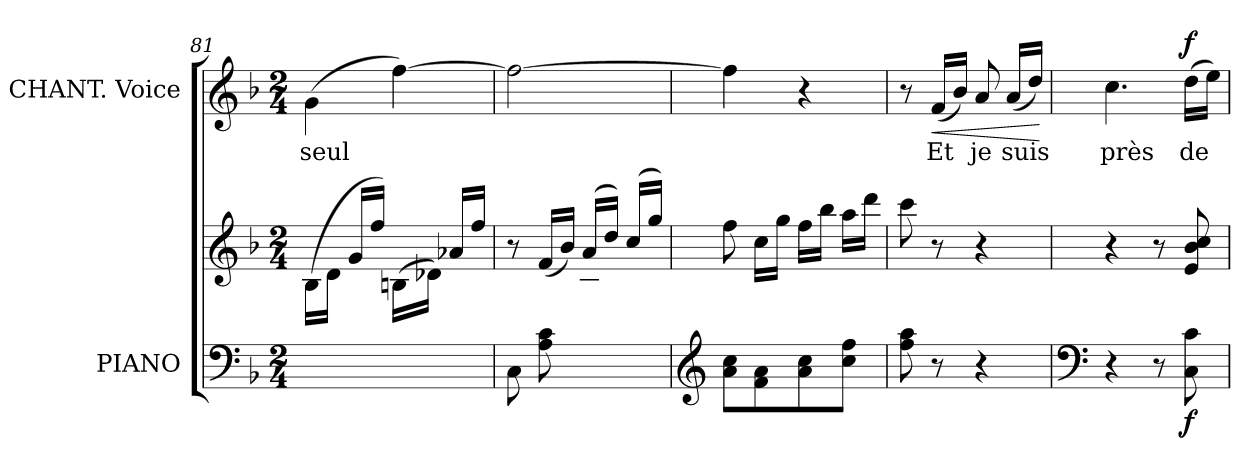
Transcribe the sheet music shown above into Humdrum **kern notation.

**kern	**kern	**dynam	**kern	**text	**dynam
*part2	*part2	*part2	*part1	*part1	*part1
*staff3	*staff2	*staff2/3	*staff1	*staff1	*staff1
*I"PIANO	*	*	*I"CHANT. Voice	*	*
*I'Pno	*	*	*	*	*
*clefF4	*clefG2	*	*clefG2	*	*
*k[b-]	*k[b-]	*	*k[b-]	*	*
*M2/4	*M2/4	*	*M2/4	*	*
=81	=81	=81	=81	=81	=81
2ryy	(16B-\LL	.	(4g\	seul	.
.	16d\JJ	.	.	.	.
.	16g/LL	.	.	.	.
.	16ff/JJ)	.	.	.	.
.	(16Bn\LL	.	[4ff\)	.	.
.	16d-X\JJ)	.	.	.	.
.	16a-X/LL	.	.	.	.
.	16ff/JJ	.	.	.	.
=82	=82	=82	=82	=82	=82
*	*^	*	*	*	*
8C\	8r	4ryy	.	2ff\_	.	.
8A\ 8c\L	(16f/LL	.	.	.	.	.
.	16b-/JJ)	.	.	.	.	.
4ryy	(16a/LL	8c\ 8f\	.	.	.	.
.	16dd/JJ)	.	.	.	.	.
.	(16cc/LL	8f\ 8a\J	.	.	.	.
.	16gg/JJ)	.	.	.	.	.
*	*v	*v	*	*	*	*
=83	=83	=83	=83	=83	=83
*clefG2	*	*	*	*	*
8a\ 8cc\L	8ff\	.	4ff\]	.	.
8f\ 8a\	16cc\LL	.	.	.	.
.	16gg\JJ	.	.	.	.
8a\ 8cc\	16ff\LL	.	4r	.	.
.	16bb-\JJ	.	.	.	.
8cc\ 8ff\J	16aa\LL	.	.	.	.
.	16ddd\JJ	.	.	.	.
=84	=84	=84	=84	=84	=84
8ff\ 8aa\	8ccc\	.	8r	.	.
!	!	!	!	!	!LO:HP:b
8r	8r	.	(16f/LL	Et	<
.	.	.	16b-/JJ)	.	.
4r	4r	.	8a/	je	.
.	.	.	(16a/LL	suis	.
.	.	.	16dd/JJ)	.	.
.	.	.	.	.	[
=85	=85	=85	=85	=85	=85
*clefF4	*	*	*	*	*
4r	4r	.	4.cc\	près	.
8r	8r	.	.	.	.
!	!	!LO:DY:b=2	!	!	!LO:DY:a
8C\ 8c\	8e/ 8b-/ 8cc/	f	(16dd\LL	de	f
.	.	.	16ee\JJ)	.	.
=	=	=	=	=	=
*-	*-	*-	*-	*-	*-
